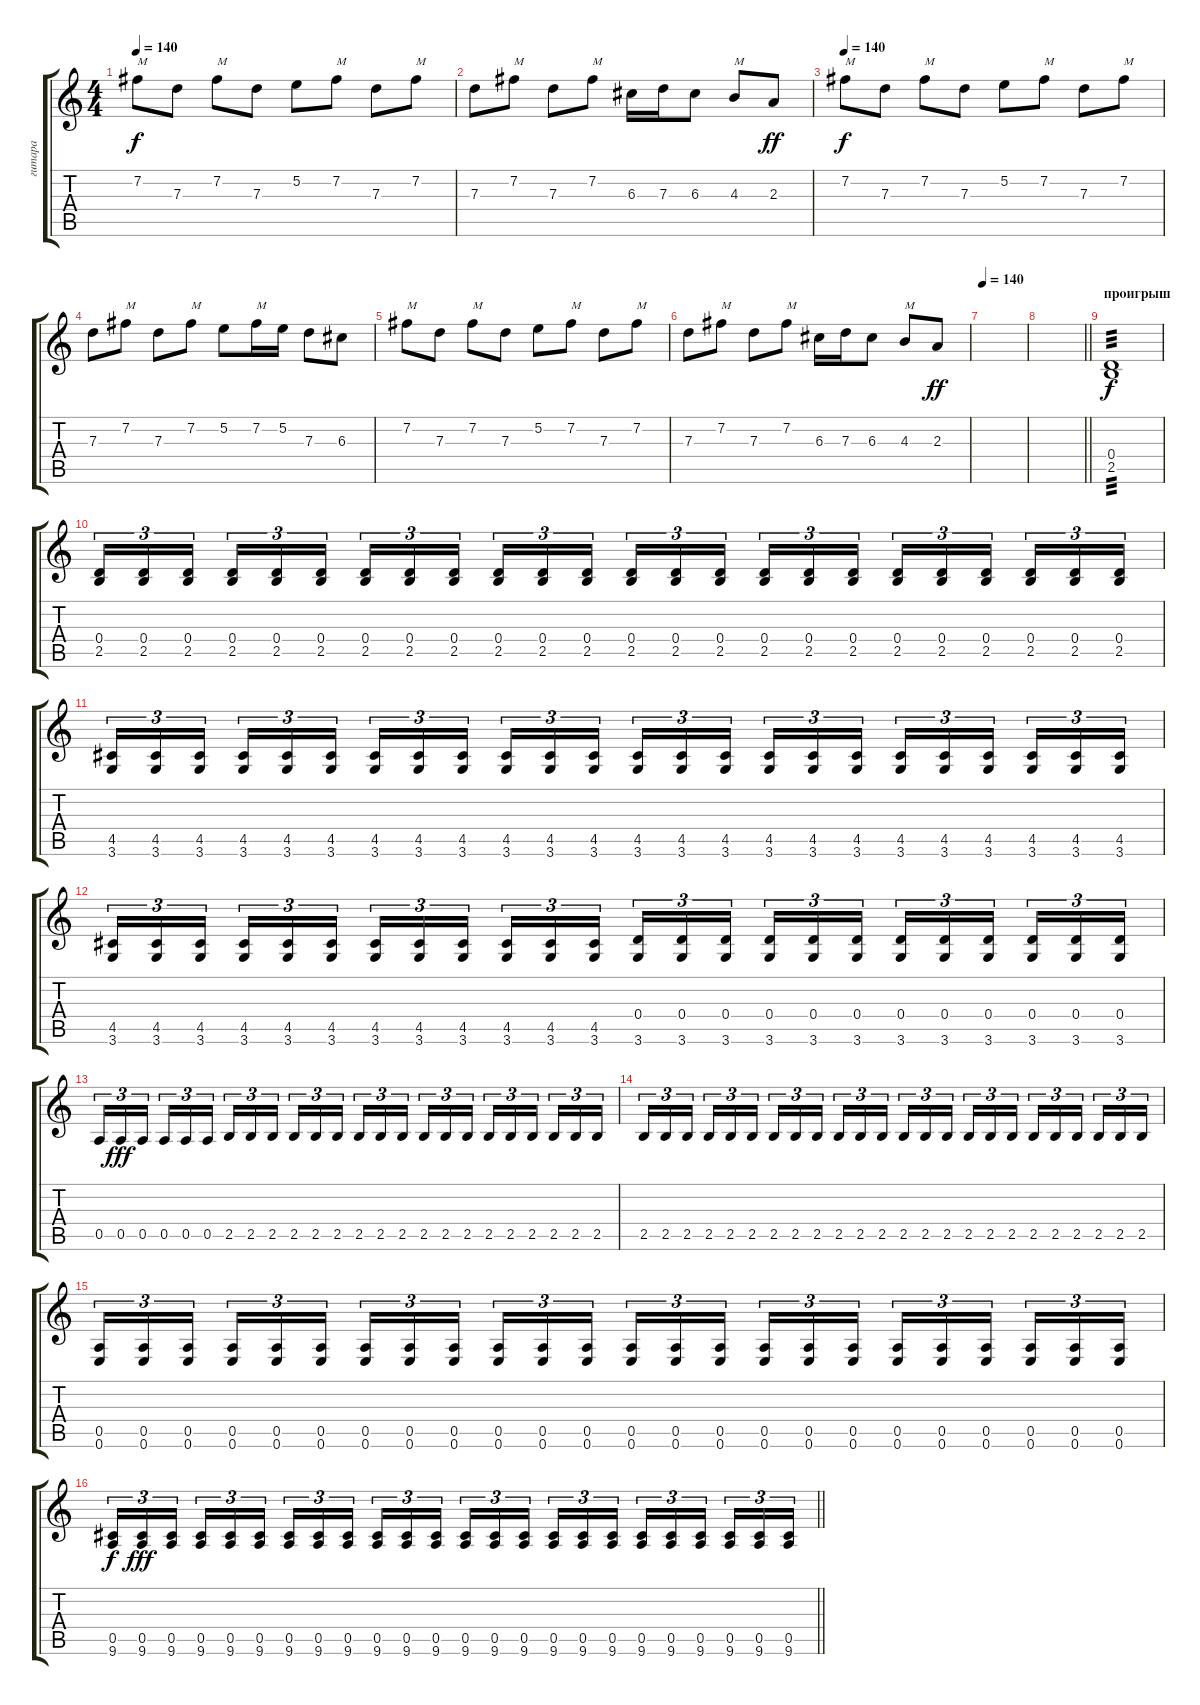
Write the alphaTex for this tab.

\track ("гитара" "гитара") {instrument overdrivenguitar}
\staff {score tabs}
\tuning (E4 B3 G3 D3 A2 E2) {hide}
\ts (4 4)
\tempo 140
\clef g2
\ks c
7.2.8{txt "М" dy f} 7.3.8 7.2.8{txt "М"} 7.3.8 5.2.8 7.2.8{txt "М"} 7.3.8 7.2.8{txt "М"} |
7.3.8 7.2.8{txt "M"} 7.3.8 7.2.8{txt "M"} 6.3.16 7.3.16 6.3.8 4.3.8{txt "M"} 2.3.8{dy ff} |
\tempo 140
7.2.8{txt "М" dy f} 7.3.8 7.2.8{txt "М"} 7.3.8 5.2.8 7.2.8{txt "М"} 7.3.8 7.2.8{txt "М"} |
7.3.8 7.2.8{txt "M"} 7.3.8 7.2.8{txt "M"} 5.2.8 7.2.16{txt "M"} 5.2.16 7.3.8 6.3.8 |
7.2.8{txt "М"} 7.3.8 7.2.8{txt "М"} 7.3.8 5.2.8 7.2.8{txt "М"} 7.3.8 7.2.8{txt "М"} |
7.3.8 7.2.8{txt "M"} 7.3.8 7.2.8{txt "M"} 6.3.16 7.3.16 6.3.8 4.3.8{txt "M"} 2.3.8{dy ff} |
\tempo 140
|
\barLineRight lightlight
|
\section ("" "проигрыш")
(0.4 2.5).1{tp 3 dy f} |
(0.4 2.5).16{tu (3 2)} (0.4 2.5).16{tu (3 2)} (0.4 2.5).16{tu (3 2) beam splitsecondary} (0.4 2.5).16{tu (3 2)} (0.4 2.5).16{tu (3 2)} (0.4 2.5).16{tu (3 2)} (0.4 2.5).16{tu (3 2)} (0.4 2.5).16{tu (3 2)} (0.4 2.5).16{tu (3 2) beam splitsecondary} (0.4 2.5).16{tu (3 2)} (0.4 2.5).16{tu (3 2)} (0.4 2.5).16{tu (3 2)} (0.4 2.5).16{tu (3 2)} (0.4 2.5).16{tu (3 2)} (0.4 2.5).16{tu (3 2) beam splitsecondary} (0.4 2.5).16{tu (3 2)} (0.4 2.5).16{tu (3 2)} (0.4 2.5).16{tu (3 2)} (0.4 2.5).16{tu (3 2)} (0.4 2.5).16{tu (3 2)} (0.4 2.5).16{tu (3 2) beam splitsecondary} (0.4 2.5).16{tu (3 2)} (0.4 2.5).16{tu (3 2)} (0.4 2.5).16{tu (3 2)} |
(4.5 3.6).16{tu (3 2)} (4.5 3.6).16{tu (3 2)} (4.5 3.6).16{tu (3 2) beam splitsecondary} (4.5 3.6).16{tu (3 2)} (4.5 3.6).16{tu (3 2)} (4.5 3.6).16{tu (3 2)} (4.5 3.6).16{tu (3 2)} (4.5 3.6).16{tu (3 2)} (4.5 3.6).16{tu (3 2) beam splitsecondary} (4.5 3.6).16{tu (3 2)} (4.5 3.6).16{tu (3 2)} (4.5 3.6).16{tu (3 2)} (4.5 3.6).16{tu (3 2)} (4.5 3.6).16{tu (3 2)} (4.5 3.6).16{tu (3 2) beam splitsecondary} (4.5 3.6).16{tu (3 2)} (4.5 3.6).16{tu (3 2)} (4.5 3.6).16{tu (3 2)} (4.5 3.6).16{tu (3 2)} (4.5 3.6).16{tu (3 2)} (4.5 3.6).16{tu (3 2) beam splitsecondary} (4.5 3.6).16{tu (3 2)} (4.5 3.6).16{tu (3 2)} (4.5 3.6).16{tu (3 2)} |
(4.5 3.6).16{tu (3 2)} (4.5 3.6).16{tu (3 2)} (4.5 3.6).16{tu (3 2) beam splitsecondary} (4.5 3.6).16{tu (3 2)} (4.5 3.6).16{tu (3 2)} (4.5 3.6).16{tu (3 2)} (4.5 3.6).16{tu (3 2)} (4.5 3.6).16{tu (3 2)} (4.5 3.6).16{tu (3 2) beam splitsecondary} (4.5 3.6).16{tu (3 2)} (4.5 3.6).16{tu (3 2)} (4.5 3.6).16{tu (3 2)} (0.4 3.6).16{tu (3 2)} (0.4 3.6).16{tu (3 2)} (0.4 3.6).16{tu (3 2) beam splitsecondary} (0.4 3.6).16{tu (3 2)} (0.4 3.6).16{tu (3 2)} (0.4 3.6).16{tu (3 2)} (0.4 3.6).16{tu (3 2)} (0.4 3.6).16{tu (3 2)} (0.4 3.6).16{tu (3 2) beam splitsecondary} (0.4 3.6).16{tu (3 2)} (0.4 3.6).16{tu (3 2)} (0.4 3.6).16{tu (3 2)} |
0.5.16{tu (3 2)} 0.5.16{tu (3 2) dy fff} 0.5.16{tu (3 2) beam splitsecondary} 0.5.16{tu (3 2)} 0.5.16{tu (3 2)} 0.5.16{tu (3 2)} 2.5.16{tu (3 2)} 2.5.16{tu (3 2)} 2.5.16{tu (3 2) beam splitsecondary} 2.5.16{tu (3 2)} 2.5.16{tu (3 2)} 2.5.16{tu (3 2)} 2.5.16{tu (3 2)} 2.5.16{tu (3 2)} 2.5.16{tu (3 2) beam splitsecondary} 2.5.16{tu (3 2)} 2.5.16{tu (3 2)} 2.5.16{tu (3 2)} 2.5.16{tu (3 2)} 2.5.16{tu (3 2)} 2.5.16{tu (3 2) beam splitsecondary} 2.5.16{tu (3 2)} 2.5.16{tu (3 2)} 2.5.16{tu (3 2)} |
2.5.16{tu (3 2)} 2.5.16{tu (3 2)} 2.5.16{tu (3 2) beam splitsecondary} 2.5.16{tu (3 2)} 2.5.16{tu (3 2)} 2.5.16{tu (3 2)} 2.5.16{tu (3 2)} 2.5.16{tu (3 2)} 2.5.16{tu (3 2) beam splitsecondary} 2.5.16{tu (3 2)} 2.5.16{tu (3 2)} 2.5.16{tu (3 2)} 2.5.16{tu (3 2)} 2.5.16{tu (3 2)} 2.5.16{tu (3 2) beam splitsecondary} 2.5.16{tu (3 2)} 2.5.16{tu (3 2)} 2.5.16{tu (3 2)} 2.5.16{tu (3 2)} 2.5.16{tu (3 2)} 2.5.16{tu (3 2) beam splitsecondary} 2.5.16{tu (3 2)} 2.5.16{tu (3 2)} 2.5.16{tu (3 2)} |
(0.5 0.6).16{tu (3 2)} (0.5 0.6).16{tu (3 2)} (0.5 0.6).16{tu (3 2) beam splitsecondary} (0.5 0.6).16{tu (3 2)} (0.5 0.6).16{tu (3 2)} (0.5 0.6).16{tu (3 2)} (0.5 0.6).16{tu (3 2)} (0.5 0.6).16{tu (3 2)} (0.5 0.6).16{tu (3 2) beam splitsecondary} (0.5 0.6).16{tu (3 2)} (0.5 0.6).16{tu (3 2)} (0.5 0.6).16{tu (3 2)} (0.5 0.6).16{tu (3 2)} (0.5 0.6).16{tu (3 2)} (0.5 0.6).16{tu (3 2) beam splitsecondary} (0.5 0.6).16{tu (3 2)} (0.5 0.6).16{tu (3 2)} (0.5 0.6).16{tu (3 2)} (0.5 0.6).16{tu (3 2)} (0.5 0.6).16{tu (3 2)} (0.5 0.6).16{tu (3 2) beam splitsecondary} (0.5 0.6).16{tu (3 2)} (0.5 0.6).16{tu (3 2)} (0.5 0.6).16{tu (3 2)} |
\barLineRight lightlight
(0.5 9.6).16{tu (3 2) dy f} (0.5 9.6).16{tu (3 2) dy fff} (0.5 9.6).16{tu (3 2) beam splitsecondary} (0.5 9.6).16{tu (3 2)} (0.5 9.6).16{tu (3 2)} (0.5 9.6).16{tu (3 2)} (0.5 9.6).16{tu (3 2)} (0.5 9.6).16{tu (3 2)} (0.5 9.6).16{tu (3 2) beam splitsecondary} (0.5 9.6).16{tu (3 2)} (0.5 9.6).16{tu (3 2)} (0.5 9.6).16{tu (3 2)} (0.5 9.6).16{tu (3 2)} (0.5 9.6).16{tu (3 2)} (0.5 9.6).16{tu (3 2) beam splitsecondary} (0.5 9.6).16{tu (3 2)} (0.5 9.6).16{tu (3 2)} (0.5 9.6).16{tu (3 2)} (0.5 9.6).16{tu (3 2)} (0.5 9.6).16{tu (3 2)} (0.5 9.6).16{tu (3 2) beam splitsecondary} (0.5 9.6).16{tu (3 2)} (0.5 9.6).16{tu (3 2)} (0.5 9.6).16{tu (3 2)}
